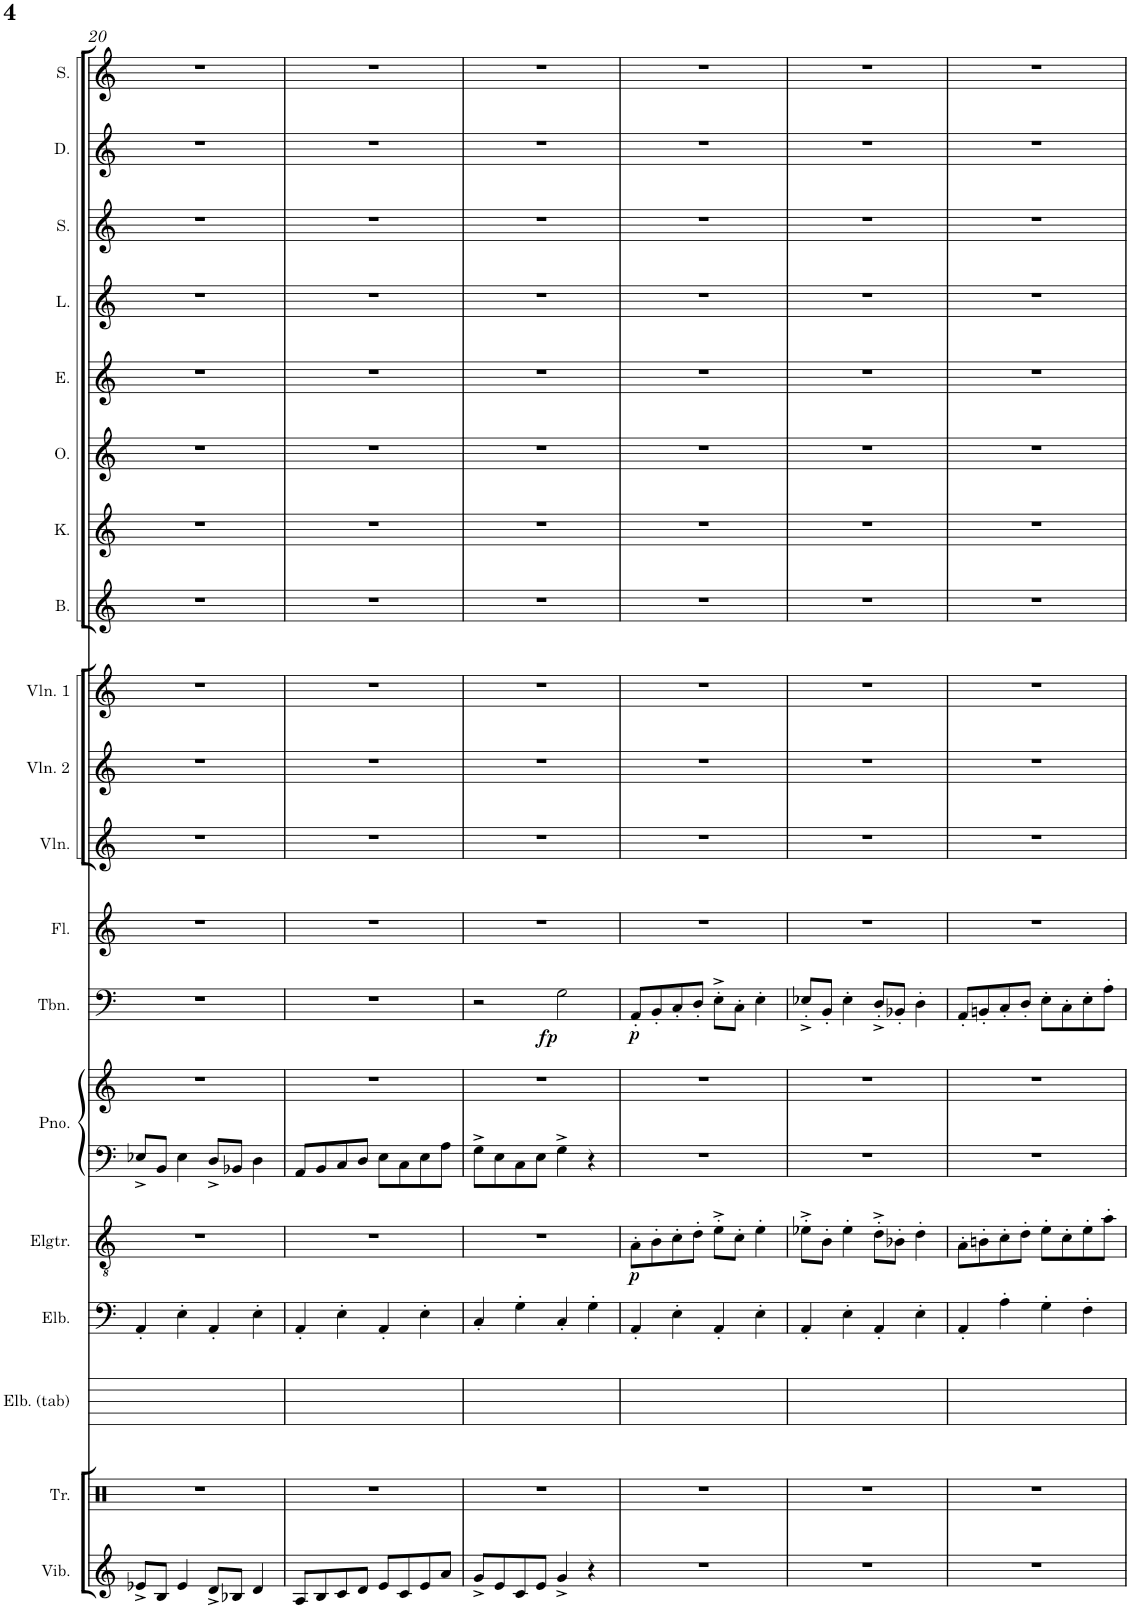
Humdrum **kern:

**kern	**kern	**kern	**dynam	**kern	**kern	**dynam
*part5	*part4	*part3	*part3	*part2	*part1	*part1
*staff5	*staff4	*staff3	*staff3	*staff2	*staff1	*staff1
*I"Vibrafon	*I"Elbas	*I"Elgitarr	*	*I"Piano	*I"Trombon	*
*I'Vib.	*I'Elb.	*I'Elgtr.	*	*I'Pno.	*I'Tbn.	*
!!LO:PB:g=z
*clefG2	*clefF4	*clefGv2	*	*clefF4	*clefF4	*
*	*Trd7c12	*	*	*	*	*
*k[]	*k[]	*k[]	*	*k[]	*k[]	*
*M4/4	*M4/4	*M4/4	*	*M4/4	*M4/4	*
=20	=20	=20	=20	=20	=20	=20
8e-X^/L	4AA'/	1r	.	8E-X^/L	1r	.
8B/J	.	.	.	8BB/J	.	.
4e-/	4E'\	.	.	4E-\	.	.
8d^/L	4AA'/	.	.	8D^/L	.	.
8B-X/J	.	.	.	8BB-X/J	.	.
4d/	4E'\	.	.	4D\	.	.
=21	=21	=21	=21	=21	=21	=21
8A/L	4AA'/	1r	.	8AA/L	1r	.
8B/	.	.	.	8BB/	.	.
8c/	4E'\	.	.	8C/	.	.
8d/J	.	.	.	8D/J	.	.
8e/L	4AA'/	.	.	8E\L	.	.
8c/	.	.	.	8C\	.	.
8e/	4E'\	.	.	8E\	.	.
8a/J	.	.	.	8A\J	.	.
=22	=22	=22	=22	=22	=22	=22
8g^/L	4C'/	1r	.	8G^\L	2r	.
8e/	.	.	.	8E\	.	.
8c/	4G'\	.	.	8C\	.	.
8e/J	.	.	.	8E\J	.	.
!	!	!	!	!	!	!LO:DY:b
4g^/	4C'/	.	.	4G^\	2G\	fp
4r	4G'\	.	.	4r	.	.
=23	=23	=23	=23	=23	=23	=23
!	!	!	!LO:DY:b	!	!	!LO:DY:b
1r	4AA'/	8A'\L	p	1r	8AA'/L	p
.	.	8B'\	.	.	8BB'/	.
.	4E'\	8c'\	.	.	8C'/	.
.	.	8d'\J	.	.	8D'/J	.
.	4AA'/	8e'^\L	.	.	8E'^\L	.
.	.	8c'\J	.	.	8C'\J	.
.	4E'\	4e'\	.	.	4E'\	.
=24	=24	=24	=24	=24	=24	=24
1r	4AA'/	8e-X'^\L	.	1r	8E-X'^/L	.
.	.	8B'\J	.	.	8BB'/J	.
.	4E'\	4e-'\	.	.	4E-'\	.
.	4AA'/	8d'^\L	.	.	8D'^/L	.
.	.	8B-X'\J	.	.	8BB-X'/J	.
.	4E'\	4d'\	.	.	4D'\	.
=25	=25	=25	=25	=25	=25	=25
1r	4AA'/	8A'\L	.	1r	8AA'/L	.
.	.	8Bn'\	.	.	8BBn'/	.
.	4A'\	8c'\	.	.	8C'/	.
.	.	8d'\J	.	.	8D'/J	.
.	4G'\	8e'\L	.	.	8E'\L	.
.	.	8c'\	.	.	8C'\	.
.	4F'\	8e'\	.	.	8E'\	.
.	.	8a'\J	.	.	8A'\J	.
=	=	=	=	=	=	=
*-	*-	*-	*-	*-	*-	*-
